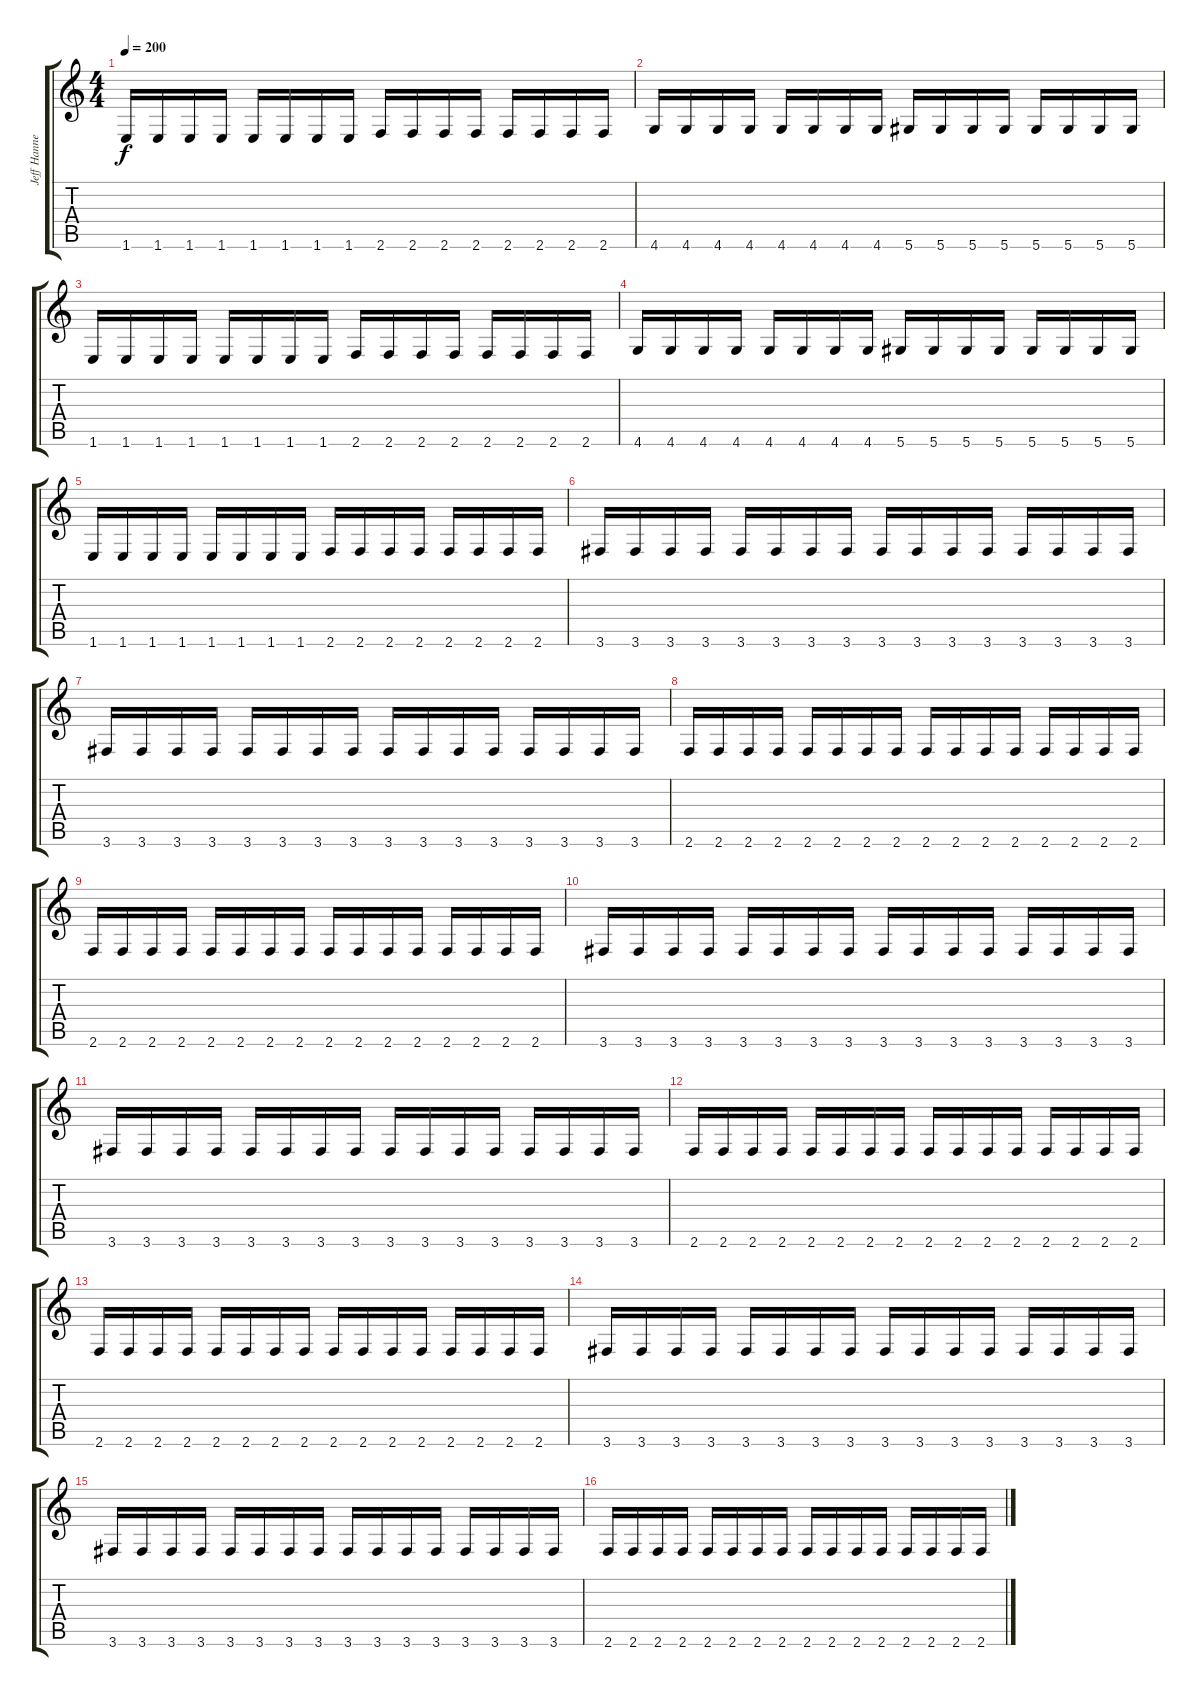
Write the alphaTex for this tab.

\track ("Jeff Hanneman" "Jeff Hanne") {instrument distortionguitar}
\staff {score tabs}
\tuning (Eb4 Bb3 Gb3 Db3 Ab2 Eb2) {hide}
\ts (4 4)
\tempo 200
\clef g2
\ks c
1.6.16{dy f} 1.6.16 1.6.16 1.6.16 1.6.16 1.6.16 1.6.16 1.6.16 2.6.16 2.6.16 2.6.16 2.6.16 2.6.16 2.6.16 2.6.16 2.6.16 |
4.6.16 4.6.16 4.6.16 4.6.16 4.6.16 4.6.16 4.6.16 4.6.16 5.6.16 5.6.16 5.6.16 5.6.16 5.6.16 5.6.16 5.6.16 5.6.16 |
1.6.16 1.6.16 1.6.16 1.6.16 1.6.16 1.6.16 1.6.16 1.6.16 2.6.16 2.6.16 2.6.16 2.6.16 2.6.16 2.6.16 2.6.16 2.6.16 |
4.6.16 4.6.16 4.6.16 4.6.16 4.6.16 4.6.16 4.6.16 4.6.16 5.6.16 5.6.16 5.6.16 5.6.16 5.6.16 5.6.16 5.6.16 5.6.16 |
1.6.16 1.6.16 1.6.16 1.6.16 1.6.16 1.6.16 1.6.16 1.6.16 2.6.16 2.6.16 2.6.16 2.6.16 2.6.16 2.6.16 2.6.16 2.6.16 |
3.6.16 3.6.16 3.6.16 3.6.16 3.6.16 3.6.16 3.6.16 3.6.16 3.6.16 3.6.16 3.6.16 3.6.16 3.6.16 3.6.16 3.6.16 3.6.16 |
3.6.16 3.6.16 3.6.16 3.6.16 3.6.16 3.6.16 3.6.16 3.6.16 3.6.16 3.6.16 3.6.16 3.6.16 3.6.16 3.6.16 3.6.16 3.6.16 |
2.6.16 2.6.16 2.6.16 2.6.16 2.6.16 2.6.16 2.6.16 2.6.16 2.6.16 2.6.16 2.6.16 2.6.16 2.6.16 2.6.16 2.6.16 2.6.16 |
2.6.16 2.6.16 2.6.16 2.6.16 2.6.16 2.6.16 2.6.16 2.6.16 2.6.16 2.6.16 2.6.16 2.6.16 2.6.16 2.6.16 2.6.16 2.6.16 |
3.6.16 3.6.16 3.6.16 3.6.16 3.6.16 3.6.16 3.6.16 3.6.16 3.6.16 3.6.16 3.6.16 3.6.16 3.6.16 3.6.16 3.6.16 3.6.16 |
3.6.16 3.6.16 3.6.16 3.6.16 3.6.16 3.6.16 3.6.16 3.6.16 3.6.16 3.6.16 3.6.16 3.6.16 3.6.16 3.6.16 3.6.16 3.6.16 |
2.6.16 2.6.16 2.6.16 2.6.16 2.6.16 2.6.16 2.6.16 2.6.16 2.6.16 2.6.16 2.6.16 2.6.16 2.6.16 2.6.16 2.6.16 2.6.16 |
2.6.16 2.6.16 2.6.16 2.6.16 2.6.16 2.6.16 2.6.16 2.6.16 2.6.16 2.6.16 2.6.16 2.6.16 2.6.16 2.6.16 2.6.16 2.6.16 |
3.6.16 3.6.16 3.6.16 3.6.16 3.6.16 3.6.16 3.6.16 3.6.16 3.6.16 3.6.16 3.6.16 3.6.16 3.6.16 3.6.16 3.6.16 3.6.16 |
3.6.16 3.6.16 3.6.16 3.6.16 3.6.16 3.6.16 3.6.16 3.6.16 3.6.16 3.6.16 3.6.16 3.6.16 3.6.16 3.6.16 3.6.16 3.6.16 |
2.6.16 2.6.16 2.6.16 2.6.16 2.6.16 2.6.16 2.6.16 2.6.16 2.6.16 2.6.16 2.6.16 2.6.16 2.6.16 2.6.16 2.6.16 2.6.16
